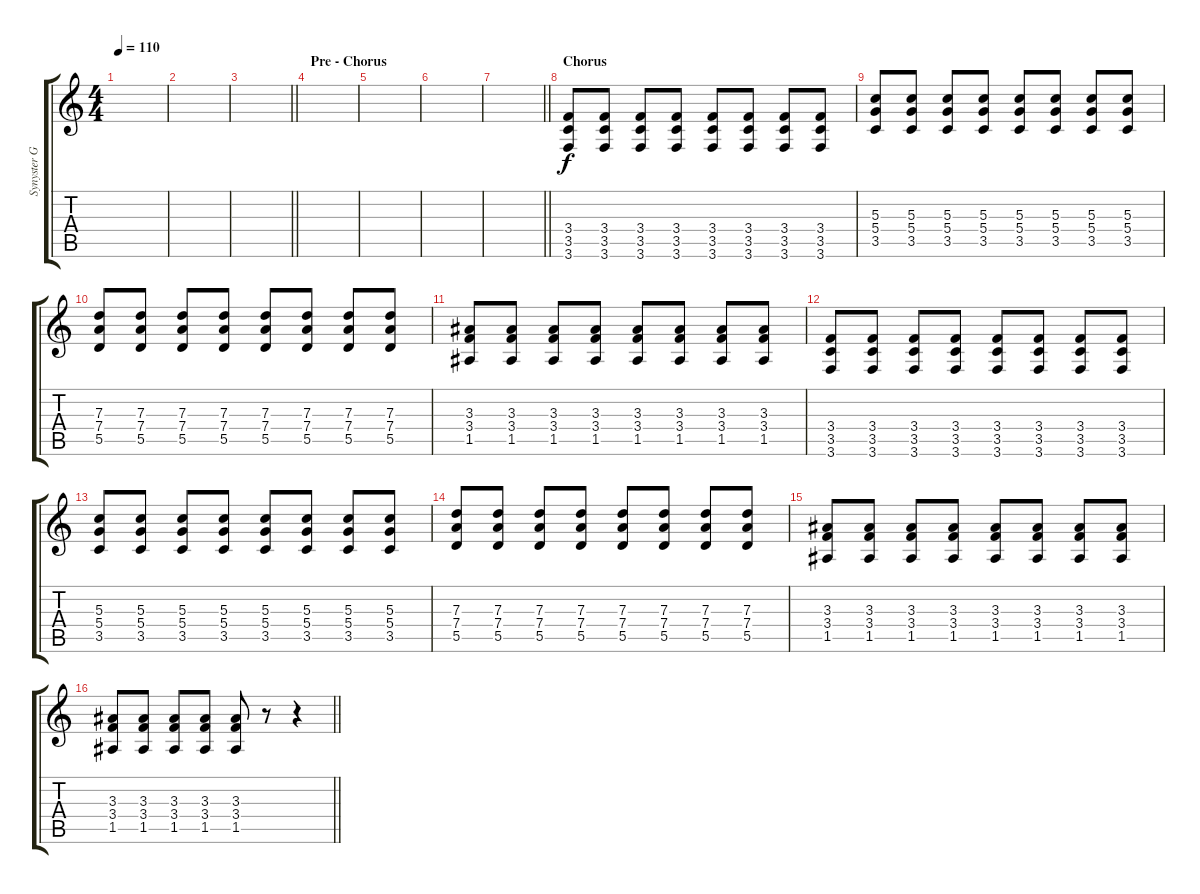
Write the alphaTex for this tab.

\track ("Synyster Gates - Extra" "Synyster G") {instrument overdrivenguitar}
\staff {score tabs}
\tuning (E4 B3 G3 D3 A2 D2) {hide}
\ts (4 4)
\tempo 110
\clef g2
\ks c
|
|
\barLineRight lightlight
|
\section ("" "Pre - Chorus ")
|
|
|
\barLineRight lightlight
|
\section ("" "Chorus")
(3.4 3.5 3.6).8{volume 12} (3.4 3.5 3.6).8 (3.4 3.5 3.6).8 (3.4 3.5 3.6).8 (3.4 3.5 3.6).8 (3.4 3.5 3.6).8 (3.4 3.5 3.6).8 (3.4 3.5 3.6).8 |
(5.3 5.4 3.5).8 (5.3 5.4 3.5).8 (5.3 5.4 3.5).8 (5.3 5.4 3.5).8 (5.3 5.4 3.5).8 (5.3 5.4 3.5).8 (5.3 5.4 3.5).8 (5.3 5.4 3.5).8 |
(7.3 7.4 5.5).8 (7.3 7.4 5.5).8 (7.3 7.4 5.5).8 (7.3 7.4 5.5).8 (7.3 7.4 5.5).8 (7.3 7.4 5.5).8 (7.3 7.4 5.5).8 (7.3 7.4 5.5).8 |
(3.3 3.4 1.5).8 (3.3 3.4 1.5).8 (3.3 3.4 1.5).8 (3.3 3.4 1.5).8 (3.3 3.4 1.5).8 (3.3 3.4 1.5).8 (3.3 3.4 1.5).8 (3.3 3.4 1.5).8 |
(3.4 3.5 3.6).8 (3.4 3.5 3.6).8 (3.4 3.5 3.6).8 (3.4 3.5 3.6).8 (3.4 3.5 3.6).8 (3.4 3.5 3.6).8 (3.4 3.5 3.6).8 (3.4 3.5 3.6).8 |
(5.3 5.4 3.5).8 (5.3 5.4 3.5).8 (5.3 5.4 3.5).8 (5.3 5.4 3.5).8 (5.3 5.4 3.5).8 (5.3 5.4 3.5).8 (5.3 5.4 3.5).8 (5.3 5.4 3.5).8 |
(7.3 7.4 5.5).8 (7.3 7.4 5.5).8 (7.3 7.4 5.5).8 (7.3 7.4 5.5).8 (7.3 7.4 5.5).8 (7.3 7.4 5.5).8 (7.3 7.4 5.5).8 (7.3 7.4 5.5).8 |
(3.3 3.4 1.5).8 (3.3 3.4 1.5).8 (3.3 3.4 1.5).8 (3.3 3.4 1.5).8 (3.3 3.4 1.5).8 (3.3 3.4 1.5).8 (3.3 3.4 1.5).8 (3.3 3.4 1.5).8 |
\barLineRight lightlight
(3.3 3.4 1.5).8 (3.3 3.4 1.5).8 (3.3 3.4 1.5).8 (3.3 3.4 1.5).8 (3.3 3.4 1.5).8 r.8 r.4
